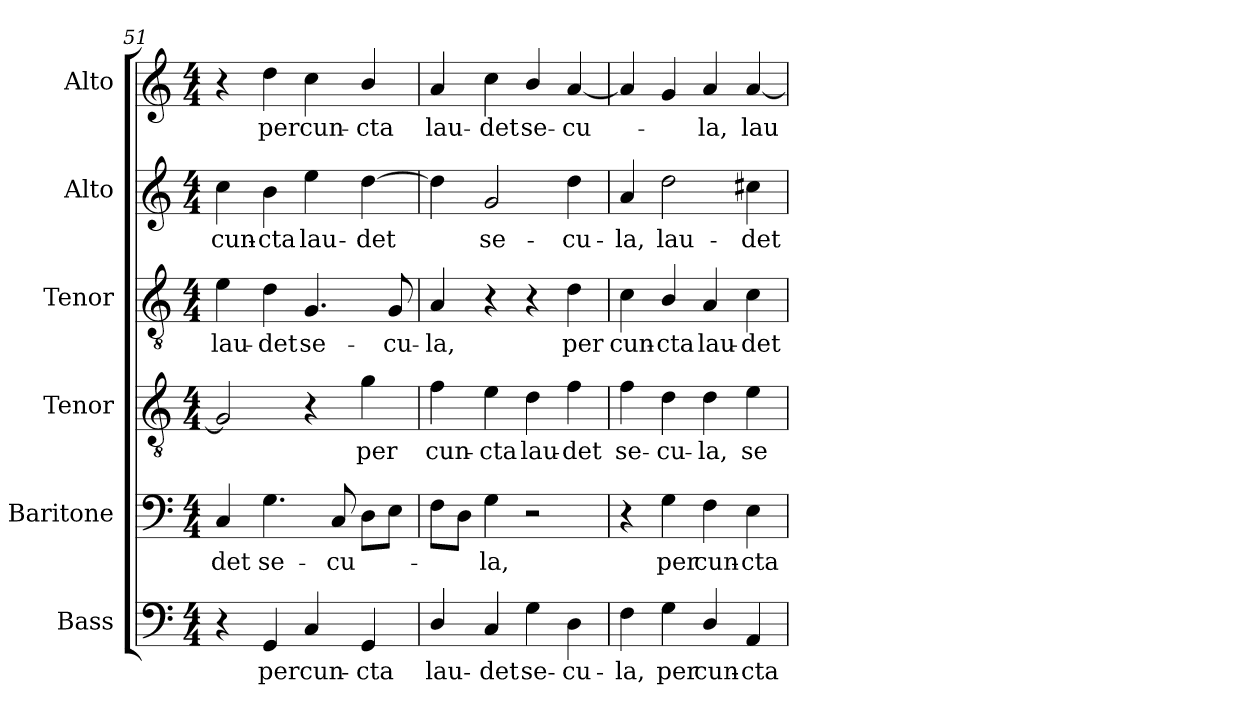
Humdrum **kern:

**kern	**text	**kern	**text	**kern	**text	**kern	**text	**kern	**text	**kern	**text
*part6	*part6	*part5	*part5	*part4	*part4	*part3	*part3	*part2	*part2	*part1	*part1
*staff6	*staff6	*staff5	*staff5	*staff4	*staff4	*staff3	*staff3	*staff2	*staff2	*staff1	*staff1
*I"Bass	*	*I"Baritone	*	*I"Tenor	*	*I"Tenor	*	*I"Alto	*	*I"Alto	*
*I'B.	*	*I'Bar.	*	*I'T.	*	*I'T.	*	*I'A.	*	*	*
*clefF4	*	*clefF4	*	*clefGv2	*	*clefGv2	*	*clefG2	*	*clefG2	*
*	*	*	*	*ITrd7c12	*	*ITrd7c12	*	*	*	*	*
*k[]	*	*k[]	*	*k[]	*	*k[]	*	*k[]	*	*k[]	*
*C:	*	*C:	*	*C:	*	*C:	*	*C:	*	*C:	*
*M4/4	*	*M4/4	*	*M4/4	*	*M4/4	*	*M4/4	*	*M4/4	*
=51	=51	=51	=51	=51	=51	=51	=51	=51	=51	=51	=51
!	!	!	!LO:LY:b:color=#000000	!	!	!	!	!	!	!	!
!	!	!	!	!	!	!	!LO:LY:b:color=#000000	!	!	!	!
!	!	!	!	!	!	!	!	!	!LO:LY:b:color=#000000	!	!
4r	.	4Ci/	-det	2GGi/]	.	4Ei\	lau-	4cci\	cun-	4r	.
!	!LO:LY:b:color=#000000	!	!	!	!	!	!	!	!	!	!
!	!	!	!LO:LY:b:color=#000000	!	!	!	!	!	!	!	!
!	!	!	!	!	!	!	!LO:LY:b:color=#000000	!	!	!	!
!	!	!	!	!	!	!	!	!	!LO:LY:b:color=#000000	!	!
!	!	!	!	!	!	!	!	!	!	!	!LO:LY:b:color=#000000
4GGi/	per	4.Gi\	se-	.	.	4Di\	-det	4bi\	-cta	4ddi\	per
!	!LO:LY:b:color=#000000	!	!	!	!	!	!	!	!	!	!
!	!	!	!	!	!	!	!LO:LY:b:color=#000000	!	!	!	!
!	!	!	!	!	!	!	!	!	!LO:LY:b:color=#000000	!	!
!	!	!	!	!	!	!	!	!	!	!	!LO:LY:b:color=#000000
4Ci/	cun-	.	.	4r	.	4.GGi/	se-	4eei\	lau-	4cci\	cun-
!	!	!	!LO:LY:b:color=#000000	!	!	!	!	!	!	!	!
.	.	8Ci/	-cu-	.	.	.	.	.	.	.	.
!	!LO:LY:b:color=#000000	!	!	!	!	!	!	!	!	!	!
!	!	!	!	!	!LO:LY:b:color=#000000	!	!	!	!	!	!
!	!	!	!	!	!	!	!	!	!LO:LY:b:color=#000000	!	!
!	!	!	!	!	!	!	!	!	!	!	!LO:LY:b:color=#000000
4GGi/	-cta	8Di\L	.	4Gi\	per	.	.	[4ddi\	-det	4bi/	-cta
!	!	!	!	!	!	!	!LO:LY:b:color=#000000	!	!	!	!
.	.	8Ei\J	.	.	.	8GGi/	-cu-	.	.	.	.
=52	=52	=52	=52	=52	=52	=52	=52	=52	=52	=52	=52
!	!LO:LY:b:color=#000000	!	!	!	!	!	!	!	!	!	!
!	!	!	!	!	!LO:LY:b:color=#000000	!	!	!	!	!	!
!	!	!	!	!	!	!	!LO:LY:b:color=#000000	!	!	!	!
!	!	!	!	!	!	!	!	!	!	!	!LO:LY:b:color=#000000
4Di/	lau-	8Fi\L	.	4Fi\	cun-	4AAi/	-la,	4ddi\]	.	4ai/	lau-
.	.	8Di\J	.	.	.	.	.	.	.	.	.
!	!LO:LY:b:color=#000000	!	!	!	!	!	!	!	!	!	!
!	!	!	!LO:LY:b:color=#000000	!	!	!	!	!	!	!	!
!	!	!	!	!	!LO:LY:b:color=#000000	!	!	!	!	!	!
!	!	!	!	!	!	!	!	!	!LO:LY:b:color=#000000	!	!
!	!	!	!	!	!	!	!	!	!	!	!LO:LY:b:color=#000000
4Ci/	-det	4Gi\	-la,	4Ei\	-cta	4r	.	2gi/	se-	4cci\	-det
!	!LO:LY:b:color=#000000	!	!	!	!	!	!	!	!	!	!
!	!	!	!	!	!LO:LY:b:color=#000000	!	!	!	!	!	!
!	!	!	!	!	!	!	!	!	!	!	!LO:LY:b:color=#000000
4Gi\	se-	2r	.	4Di\	lau-	4r	.	.	.	4bi/	se-
!	!LO:LY:b:color=#000000	!	!	!	!	!	!	!	!	!	!
!	!	!	!	!	!LO:LY:b:color=#000000	!	!	!	!	!	!
!	!	!	!	!	!	!	!LO:LY:b:color=#000000	!	!	!	!
!	!	!	!	!	!	!	!	!	!LO:LY:b:color=#000000	!	!
!	!	!	!	!	!	!	!	!	!	!	!LO:LY:b:color=#000000
4Di\	-cu-	.	.	4Fi\	-det	4Di\	per	4ddi\	-cu-	[4ai/	-cu-
=53	=53	=53	=53	=53	=53	=53	=53	=53	=53	=53	=53
!	!LO:LY:b:color=#000000	!	!	!	!	!	!	!	!	!	!
!	!	!	!	!	!LO:LY:b:color=#000000	!	!	!	!	!	!
!	!	!	!	!	!	!	!LO:LY:b:color=#000000	!	!	!	!
!	!	!	!	!	!	!	!	!	!LO:LY:b:color=#000000	!	!
4Fi\	-la,	4r	.	4Fi\	se-	4Ci\	cun-	4ai/	-la,	4ai/]	.
!	!LO:LY:b:color=#000000	!	!	!	!	!	!	!	!	!	!
!	!	!	!LO:LY:b:color=#000000	!	!	!	!	!	!	!	!
!	!	!	!	!	!LO:LY:b:color=#000000	!	!	!	!	!	!
!	!	!	!	!	!	!	!LO:LY:b:color=#000000	!	!	!	!
!	!	!	!	!	!	!	!	!	!LO:LY:b:color=#000000	!	!
4Gi\	per	4Gi\	per	4Di\	-cu-	4BBi/	-cta	2ddi\	lau-	4gi/	.
!	!LO:LY:b:color=#000000	!	!	!	!	!	!	!	!	!	!
!	!	!	!LO:LY:b:color=#000000	!	!	!	!	!	!	!	!
!	!	!	!	!	!LO:LY:b:color=#000000	!	!	!	!	!	!
!	!	!	!	!	!	!	!LO:LY:b:color=#000000	!	!	!	!
!	!	!	!	!	!	!	!	!	!	!	!LO:LY:b:color=#000000
4Di/	cun-	4Fi\	cun-	4Di\	-la,	4AAi/	lau-	.	.	4ai/	-la,
!	!LO:LY:b:color=#000000	!	!	!	!	!	!	!	!	!	!
!	!	!	!LO:LY:b:color=#000000	!	!	!	!	!	!	!	!
!	!	!	!	!	!LO:LY:b:color=#000000	!	!	!	!	!	!
!	!	!	!	!	!	!	!LO:LY:b:color=#000000	!	!	!	!
!	!	!	!	!	!	!	!	!	!LO:LY:b:color=#000000	!	!
!	!	!	!	!	!	!	!	!	!	!	!LO:LY:b:color=#000000
4AAi/	-cta	4Ei\	-cta	4Ei\	se-	4Ci\	-det	4cc#Xi\	-det	[4ai/	lau-
=	=	=	=	=	=	=	=	=	=	=	=
*-	*-	*-	*-	*-	*-	*-	*-	*-	*-	*-	*-
